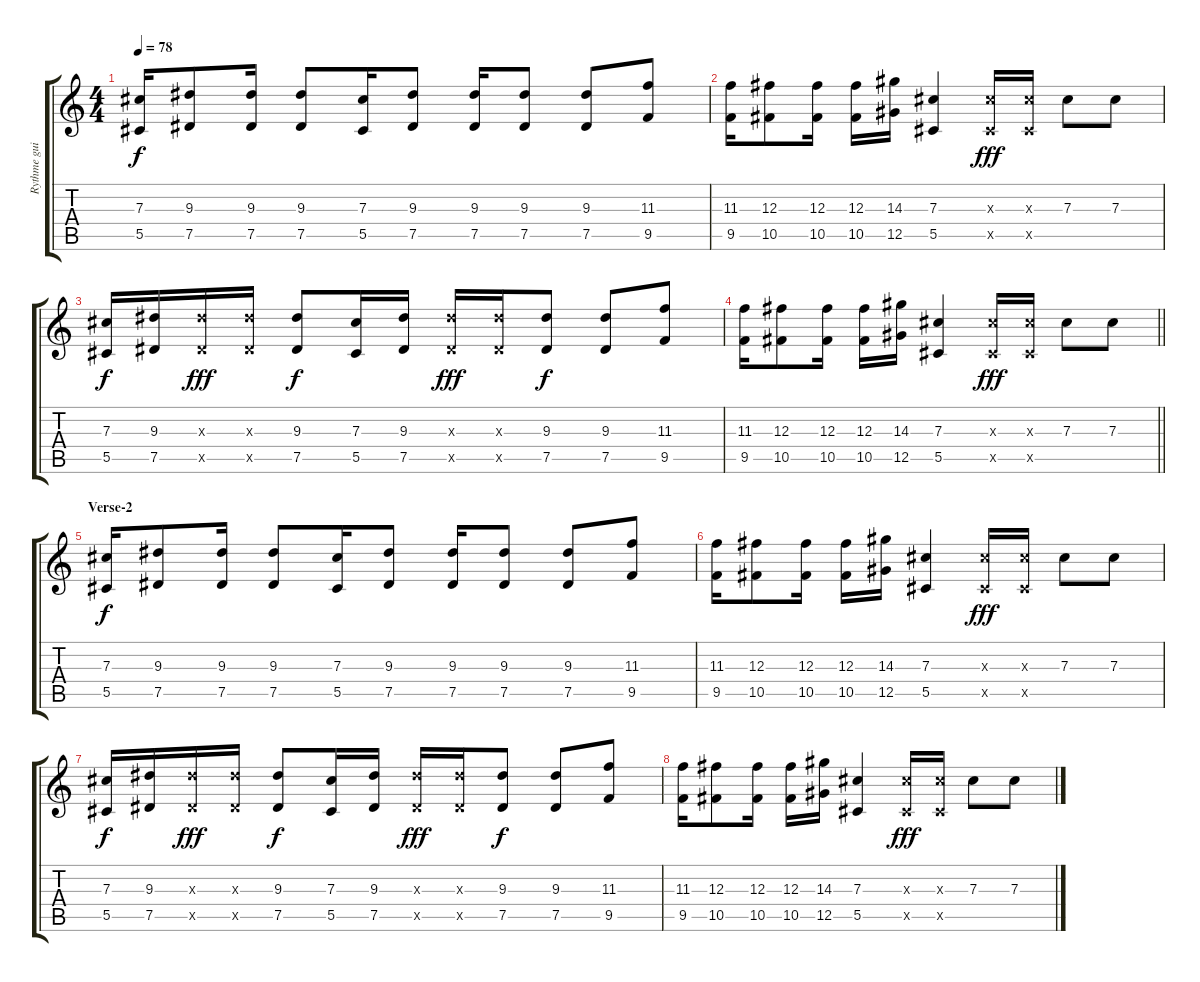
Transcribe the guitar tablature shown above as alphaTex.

\track ("Rythme guitar" "Rythme gui") {instrument electricguitarclean}
\staff {score tabs}
\tuning (Eb4 Bb3 Gb3 Db3 Ab2 Eb2) {hide}
\ts (4 4)
\tempo 78
\clef g2
\ks c
(7.3 5.5).16{dy f volume 14} (9.3 7.5).8 (9.3 7.5).16 (9.3 7.5).8 (7.3 5.5).16 (9.3 7.5).8 (9.3 7.5).16 (9.3 7.5).8 (9.3 7.5).8 (11.3 9.5).8 |
(11.3 9.5).16 (12.3 10.5).8 (12.3 10.5).16 (12.3 10.5).16 (14.3 12.5).16 (7.3 5.5).4 (7.3{x} 5.5{x}).16{dy fff} (7.3{x} 5.5{x}).16 7.3.8 7.3.8 |
(7.3 5.5).16{dy f} (9.3 7.5).16 (9.3{x} 7.5{x}).16{dy fff} (9.3{x} 7.5{x}).16 (9.3 7.5).8{dy f} (7.3 5.5).16 (9.3 7.5).16 (9.3{x} 7.5{x}).16{dy fff} (9.3{x} 7.5{x}).16 (9.3 7.5).8{dy f} (9.3 7.5).8 (11.3 9.5).8 |
\barLineRight lightlight
(11.3 9.5).16 (12.3 10.5).8 (12.3 10.5).16 (12.3 10.5).16 (14.3 12.5).16 (7.3 5.5).4 (7.3{x} 5.5{x}).16{dy fff} (7.3{x} 5.5{x}).16 7.3.8 7.3.8 |
\section ("" "Verse-2")
(7.3 5.5).16{dy f} (9.3 7.5).8 (9.3 7.5).16 (9.3 7.5).8 (7.3 5.5).16 (9.3 7.5).8 (9.3 7.5).16 (9.3 7.5).8 (9.3 7.5).8 (11.3 9.5).8 |
(11.3 9.5).16 (12.3 10.5).8 (12.3 10.5).16 (12.3 10.5).16 (14.3 12.5).16 (7.3 5.5).4 (7.3{x} 5.5{x}).16{dy fff} (7.3{x} 5.5{x}).16 7.3.8 7.3.8 |
(7.3 5.5).16{dy f} (9.3 7.5).16 (9.3{x} 7.5{x}).16{dy fff} (9.3{x} 7.5{x}).16 (9.3 7.5).8{dy f} (7.3 5.5).16 (9.3 7.5).16 (9.3{x} 7.5{x}).16{dy fff} (9.3{x} 7.5{x}).16 (9.3 7.5).8{dy f} (9.3 7.5).8 (11.3 9.5).8 |
(11.3 9.5).16 (12.3 10.5).8 (12.3 10.5).16 (12.3 10.5).16 (14.3 12.5).16 (7.3 5.5).4 (7.3{x} 5.5{x}).16{dy fff} (7.3{x} 5.5{x}).16 7.3.8 7.3.8
